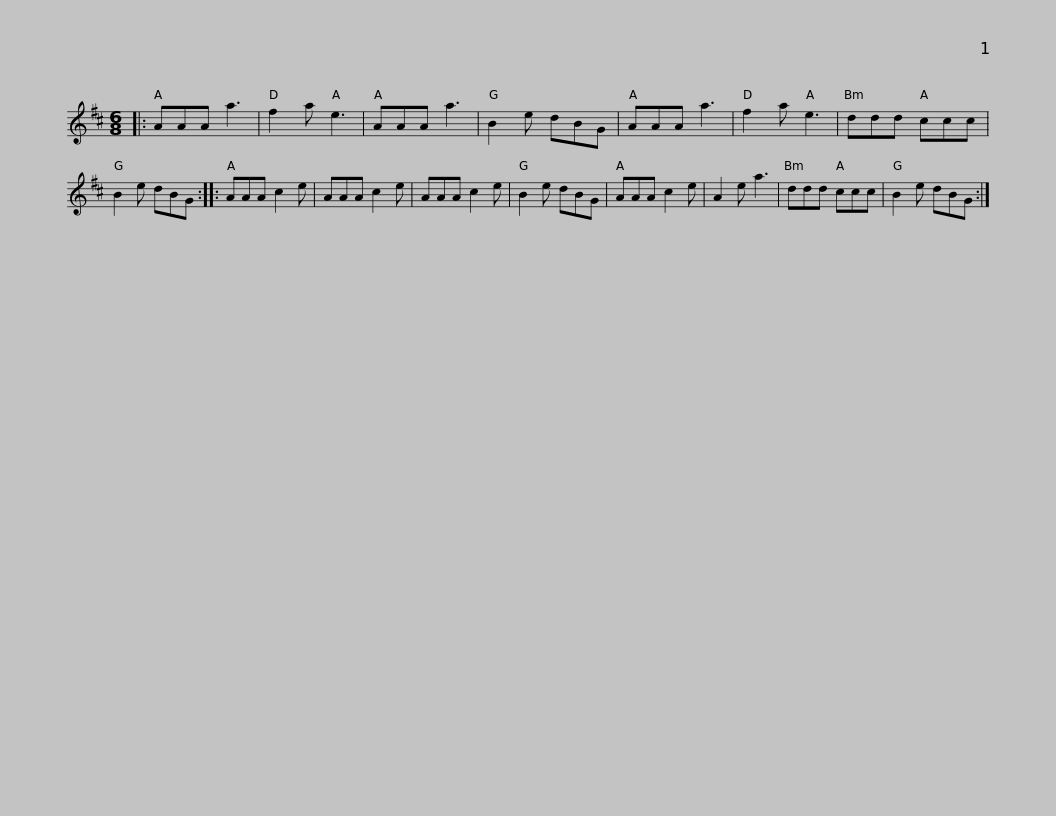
X:1
L:1/8
M:6/8
I:linebreak $
K:D
V:1 treble
V:1
|: AAA a3 | f2 a e3 | AAA a3 | B2 e dBG | AAA a3 | %5
 f2 a e3 | ddd ccc | B2 e dBG ::$ AAA c2 e | AAA c2 e | %10
 AAA c2 e | B2 e dBG | AAA c2 e | A2 e a3 | ddd ccc | %15
 B2 e dBG :| %16
